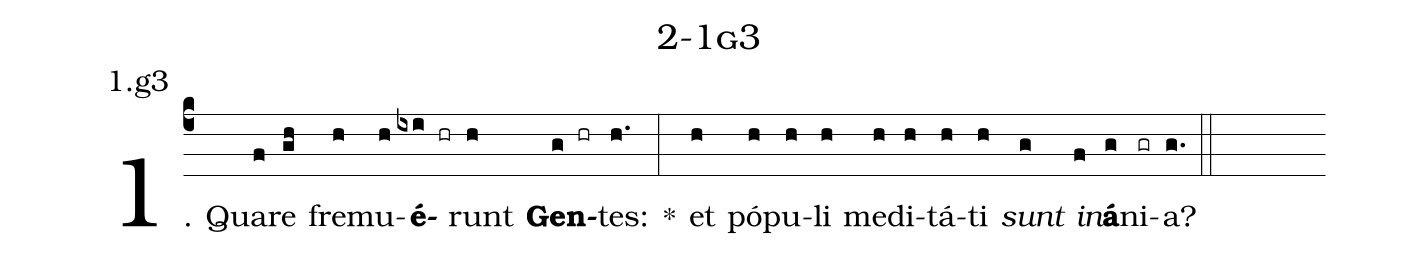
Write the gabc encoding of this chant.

name: 2-1g3;
annotation: 1.g3;
%%
(c4)1. Qua(f)re(gh) fre(h)mu(h)<b>é</b>(ixi hr)runt(h) <b>Gen</b>(g hr)tes:(h.) *(:) et(h) pó(h)pu(h)li(h) me(h)di(h)tá(h)ti(h) <i>sunt</i>(g) <i>in</i>(f)<b>á</b>(g)ni(gr)a?(g.) (::)
